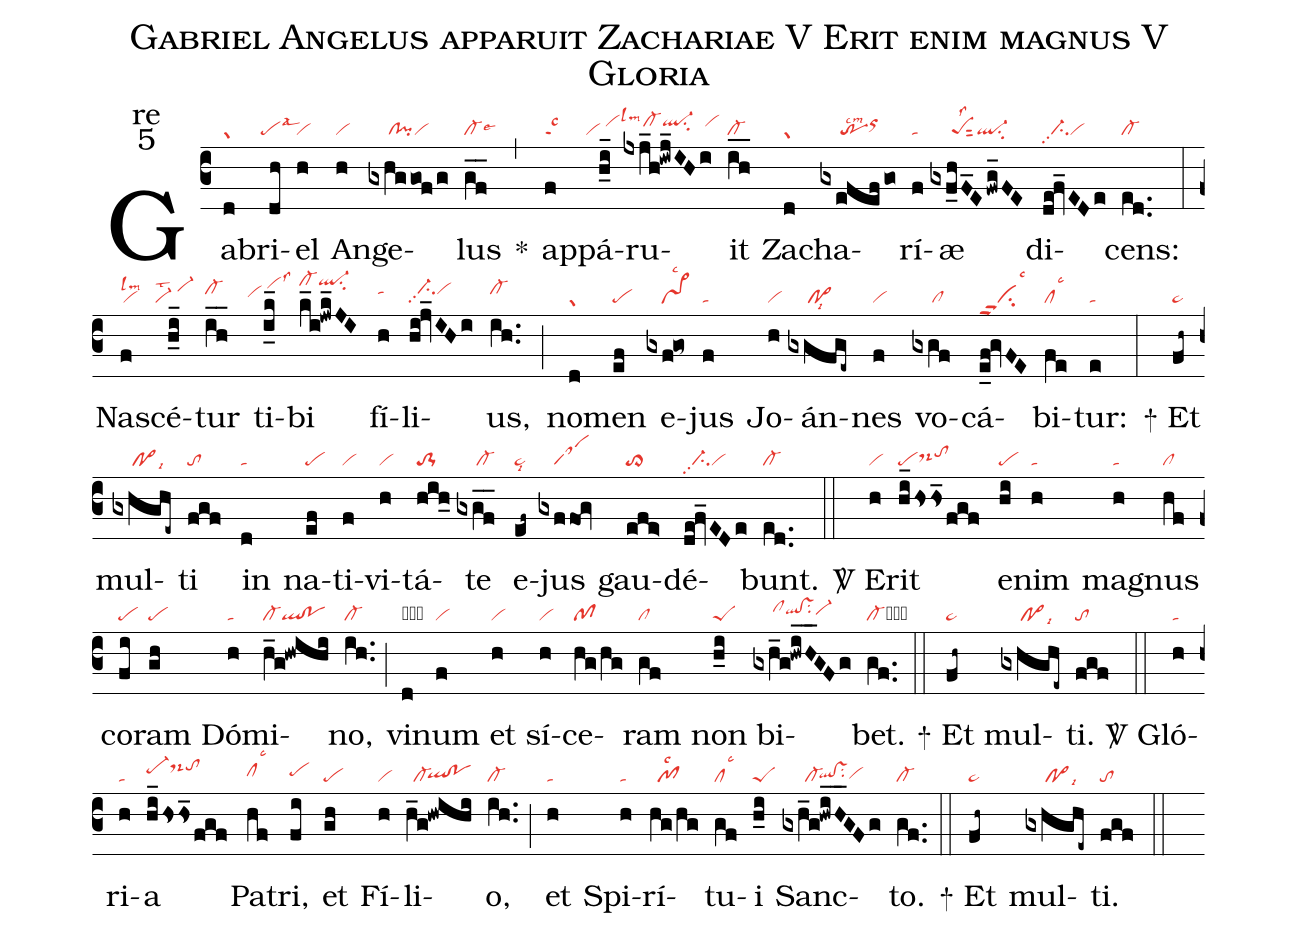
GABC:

name:Gabriel Angelus apparuit Zachariae V Erit enim magnus V Gloria;
office-part:re;
mode:5;
nabc-lines:1;
%%
(c3) Ga(d|gr)bri(dh|``pelsal3)el(h|vi) An(h|vi)ge(gxhggof/g|/////cl!pivi)lus(gf__|cl-lse6) <sp>*</sp>(,) ap(f|talsc3)pá(h_i_|```vi/vihilslm3)ru(jxj_h!iwj_IHi|/////cl-hiql-hisu2vihi)it(ih__|cl-) Za(d|gr)cha(gxefef/go|/////trlscm2orhi)rí(f|ta)æ(gxf_hF_E/fwg_FE|/////peSsut2lss2ql-su2) di(de!fv_EDe|//ci-pp2vi)cens:(ed..|cl-) (:) Nas(f|vilslm2)cé(h_i_|```vi-lst2/vi-hj)tur(ih__|cl-hi) ti(i_k_|````vihh/vihklss3)bi(k_i!jwk_JI|cl-hlql-hlsu2) fí(h|tahi)li(hi!jv_IHi|//ci-hipp2vihi)us,(ih..|cl-hi) (;) no(d|gr)men(ef|pe) e(gxf@go~|////vs>lsc2)jus(f|ta) Jo(h|vi)án(gxgfge~|/////po>lsi8)nes(f|vi) vo(gxgf|/////cl)cá(e_f!gvFE|vippu2su2lsc3)bi(fe|cllsc3)tur:(e|ta) (:)

<sp>+</sp> Et(fh~|pe~) mul(gxhghe~|/////po>lsi9)ti(fgf|to) in(d|ta) na(ef|pe)ti(f|vi)vi(h|vi)tá(hih_|to-1)te(gxgf__|/////cl-) e(ef~|pe~lsi8)jus(gxffo1g|////saM) gau(efe>|to>)dé(de!fv_EDe|//ci-pp2vi)bunt.(ed..|cl-) (::)

<sp>V/</sp> E(h|vi)rit(hi_hshs_fgf|peds-hhtohi) e(hi|pe)nim(h|ta) mag(h|ta)nus(hf|cl) co(fi|pe)ram(gh|pe) Dó(h|ta)mi(h_g!hwihi|cl-ql!po)no,(ih..|cl-) (;) vi(d|obgr)num(f|vi) et(h|vi) sí(h|vi)ce(hg/hg|pf)ram(gf|cl) non(h_i|peS) bi(gxh_g!hwiH__GFg|/////clhiqlhh!vshhsu2vi-hh)bet.(gf..|cl-cb) (::)

<sp>+</sp> Et(fh~|pe~) mul(gxhghe~|/////po>lsi9)ti.(fgf|to) (::)

<sp>V/</sp> Gló(h|ta)ri(h|ta)a(hi_/hshs_/fgf|pe-hids-hjtohj) Pa(hf|clhhlsc3)tri,(fi|pehh) et(gh|pe) Fí(h|vi)li(h_g!hwihi|//cl-`qlhg!pohg)o,(ih..|cl-) (;) et(h|ta) Spi(h|ta)rí(hg/hg|//pf1lsc2)tu(gf|cllsc3)i(h_i|peS) Sanc(gxh_g!hwiH__GFg|//////cl-`qlhg!vshgsu2vihg)to.(gf..|cl-) (::)

<sp>+</sp> Et(fh~|pe~) mul(gxhghe~|/////po>lsi9)ti.(fgf|to) (::)
